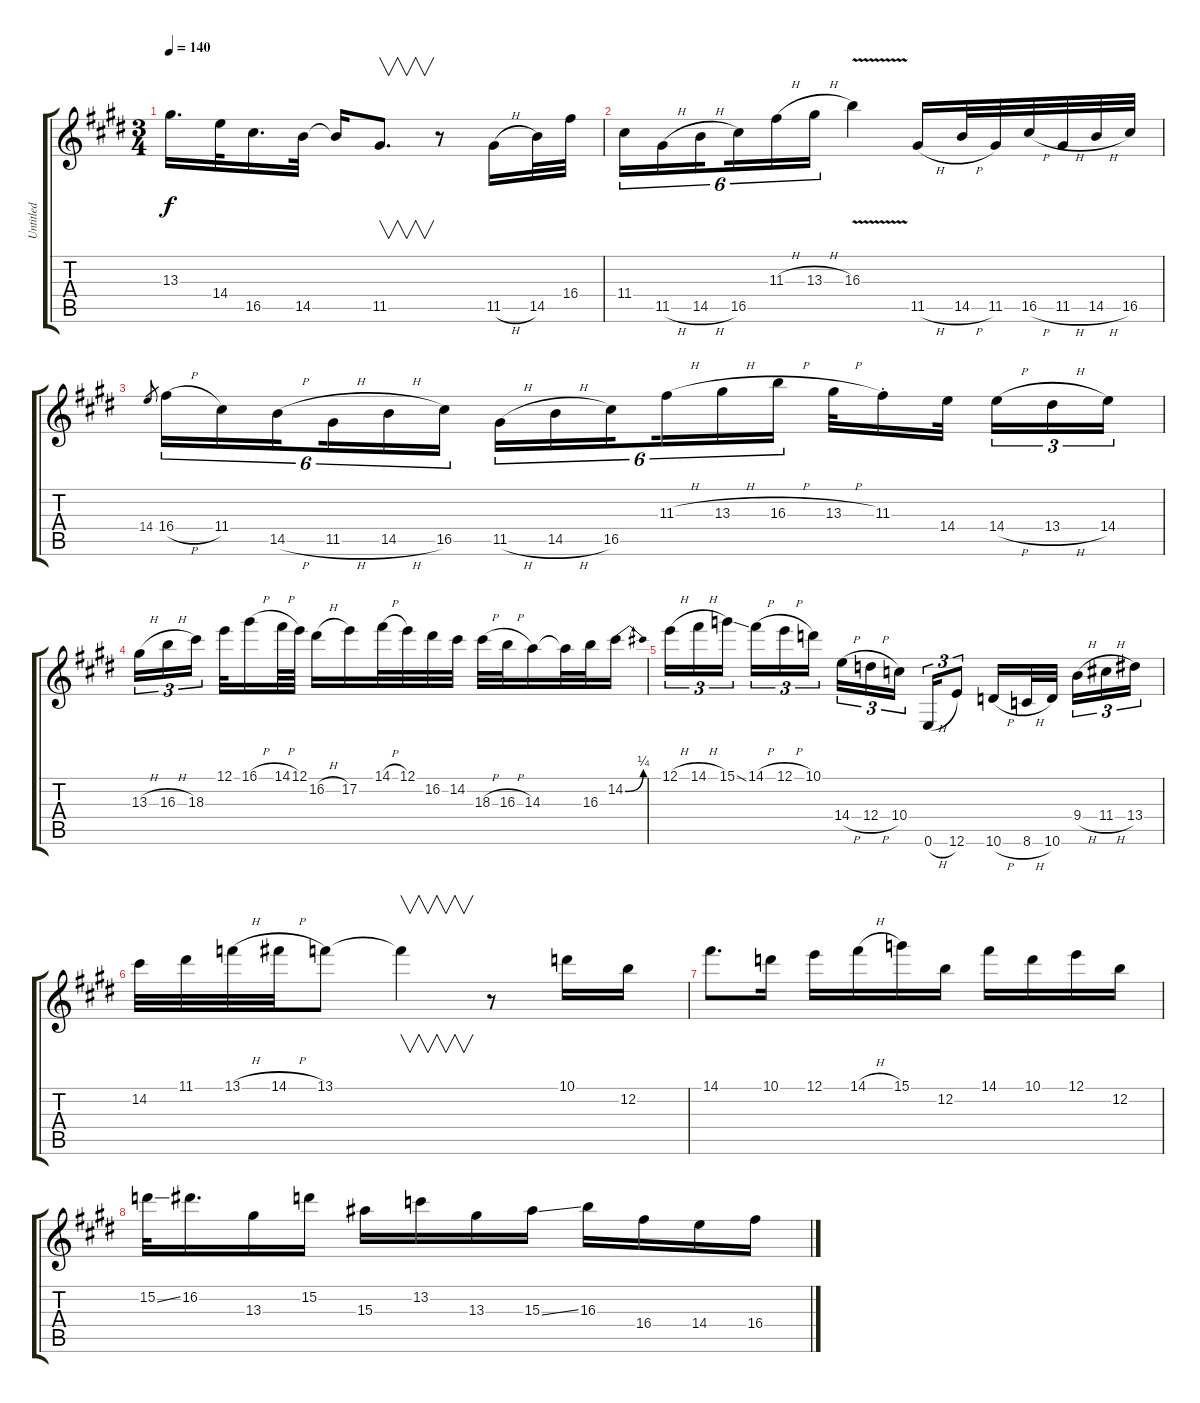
\track ("Untitled" "Untitled") {instrument distortionguitar}
\staff {score tabs}
\tuning (E4 B3 G3 D3 A2 E2) {hide}
\ts (3 4)
\tempo 140
\clef g2
\ks c#minor
13.3.16{d dy f} 14.4.32 16.5.16{d} 14.5.32 14.5{t}.16 11.5.8{v d} r.8 11.5{h}.16 14.5.32 16.4.32 |
\ks e
11.4.16{tu (6 4)} 11.5{h}.16{tu (6 4)} 14.5{h}.16{tu (6 4) beam splitsecondary} 16.5.16{tu (6 4)} 11.3{h}.16{tu (6 4)} 13.3{h}.16{tu (6 4)} 16.3{v}.4 11.5{h}.16 14.5{h}.32 11.5.32 16.5{h}.32 11.5{h}.32 14.5{h}.32 16.5.32 |
\ks c#minor
14.4.8{gr} 16.4{h}.16{tu (6 4)} 11.4.16{tu (6 4)} 14.5{h}.16{tu (6 4) beam splitsecondary} 11.5{h}.16{tu (6 4)} 14.5{h}.16{tu (6 4)} 16.5.16{tu (6 4)} 11.5{h}.16{tu (6 4)} 14.5{h}.16{tu (6 4)} 16.5.16{tu (6 4) beam splitsecondary} 11.3{h}.16{tu (6 4)} 13.3{h}.16{tu (6 4)} 16.3{h}.16{tu (6 4)} 13.3{h}.32 11.3{st}.16 14.4.32{beam splitsecondary} 14.4{h}.16{tu (3 2)} 13.4{h}.16{tu (3 2)} 14.4.16{tu (3 2)} |
\ks e
13.3{h}.16{tu (3 2)} 16.3{h}.16{tu (3 2)} 18.3.16{tu (3 2) beam splitsecondary} 12.1.32 16.1{h}.16 14.1{h}.64 12.1.64 16.2{h}.16 17.2.16 14.1{h}.32 12.1.32 16.2.32 14.2.32 18.3{h}.32 16.3{h}.32 14.3.16 14.3{t}.32 16.3.32 14.2{be (bend 0 0 60 1)}.16 |
\ks c#minor
12.1{h}.16{tu (3 2)} 14.1{h}.16{tu (3 2)} 15.1{ss}.16{tu (3 2) beam splitsecondary} 14.1{h}.16{tu (3 2)} 12.1{h}.16{tu (3 2)} 10.1.16{tu (3 2)} 14.4{h}.16{tu (3 2)} 12.4{h}.16{tu (3 2)} 10.4.16{tu (3 2) beam splitsecondary} 0.6{h}.16{tu (3 2)} 12.6.8{tu (3 2)} 10.6{h}.16 8.6{h}.32 10.6.32{beam splitsecondary} 9.4{h}.16{tu (3 2)} 11.4{h}.16{tu (3 2)} 13.4.16{tu (3 2)} |
\ks e
14.2.32 11.1.32 13.1{h}.32 14.1{h}.32 13.1.8 13.1{t}.4{v} r.8 10.1.16 12.2.16 |
\ks c#minor
14.1.8{d} 10.1.16 12.1.16 14.1{h}.16 15.1.16 12.2.16 14.1.16 10.1.16 12.1.16 12.2.16 |
15.2{ss}.32 16.2.16{d} 13.3.16 15.2.16 15.3.16 13.2.16 13.3.16 15.3{ss}.16 16.3.16 16.4.16 14.4.16 16.4.16
